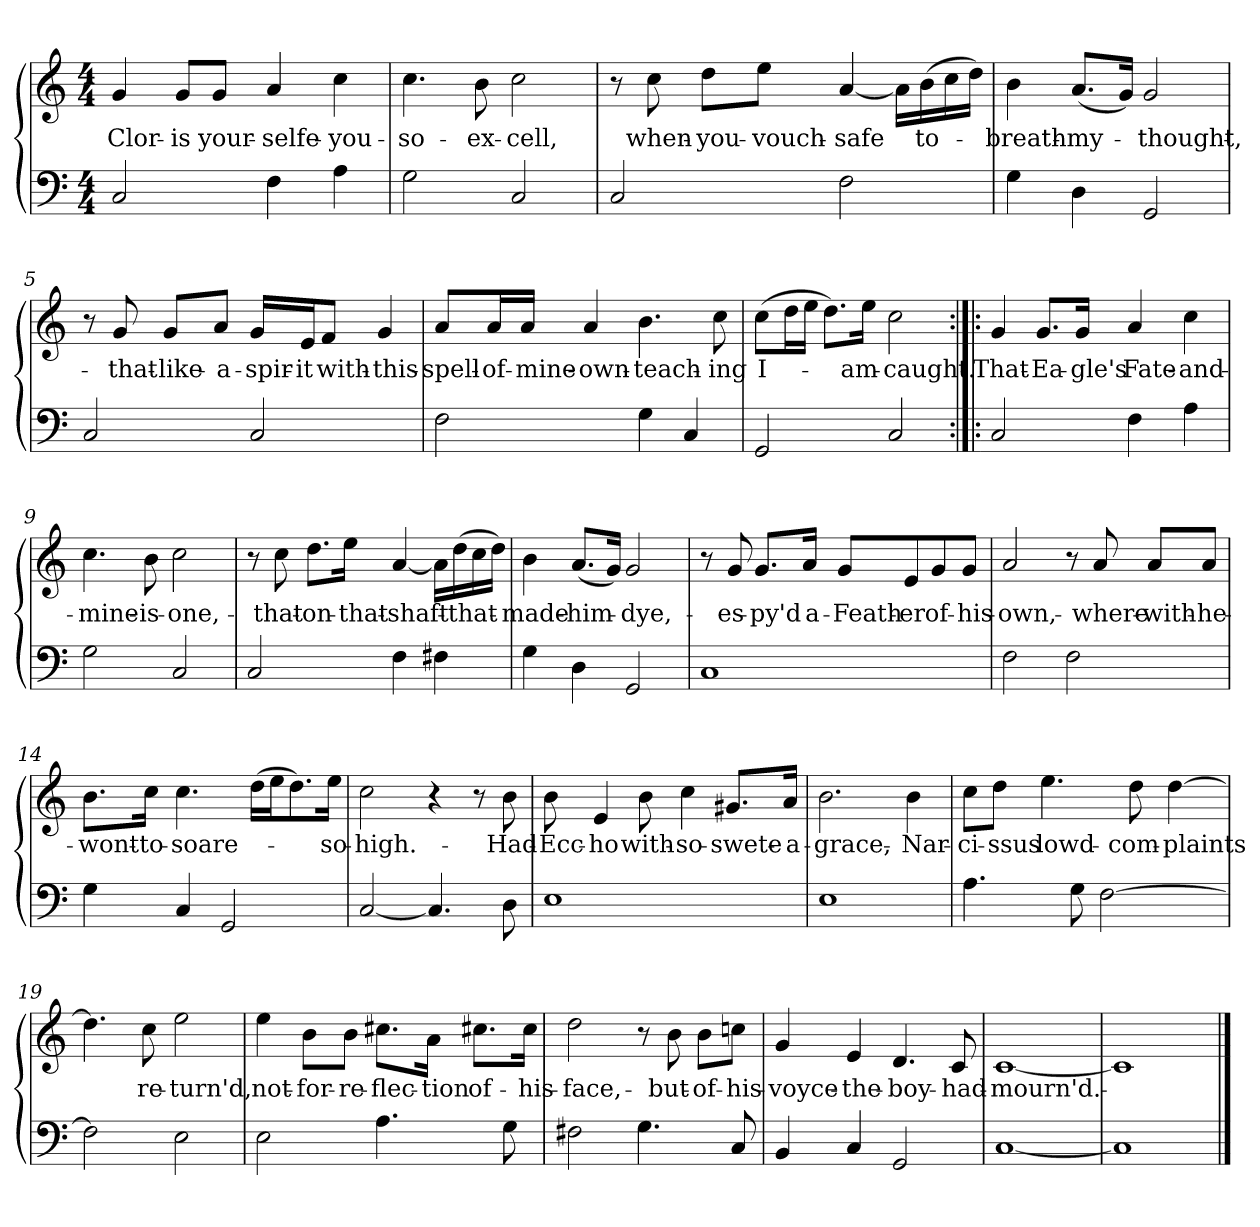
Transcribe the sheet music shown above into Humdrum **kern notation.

**kern	**kern	**text
*part2	*part1	*part1
*staff2	*staff1	*staff1
*clefF4	*clefG2	*
*k[]	*k[]	*
*C:	*C:	*
*M4/4	*M4/4	*
=1	=1	=1
!	!	!LO:LY:i
2C/	4g/	Clor-
!	!	!LO:LY:i
.	8g/L	-is
.	8g/J	your-
4F\	4a/	selfe-
4A\	4cc\	you-
=2	=2	=2
2G\	4.cc\	so-
.	8b\	ex-
2C/	2cc\	-cell,
=3	=3	=3
2C/	8r	.
.	8cc\	when-
.	8dd\L	you-
.	8ee\J	vouch-
2F\	[4a/	-safe
.	16a\LL]	.
.	(16b\	to-
.	16cc\	.
.	16dd\JJ)	.
=4	=4	=4
4G\	4b\	breath-
4D\	(8.a/L	my-
.	16g/Jk)	.
2GG/	2g/	thought,-
!!LO:LB:g=z
=5	=5	=5
2C/	8r	.
.	8g/	that-
.	8g/L	like-
.	8a/J	a-
2C/	16g/LL	spir-
.	16e/J	-it
.	8f/J	with-
.	4g/	this-
=6	=6	=6
2F\	8a/L	spell-
.	16a/L	of-
.	16a/JJ	mine-
.	4a/	own-
4G\	4.b\	teach-
4C/	.	.
.	8cc\	-ing
=7	=7	=7
2GG/	(8cc\L	I-
.	16dd\L	.
.	16ee\JJ	.
.	8.dd\L)	.
.	16ee\Jk	am-
2C/	2cc\	caught.-
=8:|!|:	=8:|!|:	=8:|!|:
2C/	4g/	That-
.	8.g/L	Ea-
.	16g/Jk	-gle's
4F\	4a/	Fate-
4A\	4cc\	and-
!!LO:LB:g=z
=9	=9	=9
2G\	4.cc\	mine-
.	8b\	is-
2C/	2cc\	one,-
=10	=10	=10
2C/	8r	.
.	8cc\	that-
.	8.dd\L	on-
.	16ee\Jk	that-
4F\	[4a/	shaft-
4F#X\	16a\LL]	.
.	(16dd\	that-
.	16cc\	.
.	16dd\JJ)	.
=11	=11	=11
4G\	4b\	made-
4D\	(8.a/L	him-
.	16g/Jk)	.
2GG/	2g/	dye,-
=12	=12	=12
1C/	8r	.
.	8g/	es-
.	8.g/L	-py'd
.	16a/Jk	a-
.	8g/L	Feath-
.	8e/	-er
.	8g/	of-
.	8g/J	his-
!!LO:LB:g=z
=13	=13	=13
2F\	2a/	own,-
2F\	8r	.
.	8a/	where-
.	8a/L	with-
.	8a/J	he-
=14	=14	=14
4G\	8.b\L	wont-
.	16cc\Jk	to-
4C/	4.cc\	soare-
2GG/	.	.
.	(16dd\LL	.
.	16ee\J	.
.	8.dd\)	.
.	16ee\Jk	so-
=15	=15	=15
[2C/	2cc\	high.-
4.C/]	4r	.
.	8r	.
8D\	8b\	Had-
=16	=16	=16
1E\	8b\	Ecc-
.	4e/	-ho
.	8b\	with-
.	4cc\	so-
.	8.g#X/L	swete-
.	16a/Jk	a-
=17	=17	=17
1E\	2.b\	grace,-
!	!	!LO:LY:i
.	4b\	Nar-
!!LO:LB:g=z
=18	=18	=18
!	!	!LO:LY:i
4.A\	8cc\L	-ci-
!	!	!LO:LY:i
.	8dd\J	-ssus
.	4.ee\	lowd-
8G\	.	.
[2F\	.	.
.	8dd\	com-
.	[4dd\	-plaints
=19	=19	=19
2F\]	4.dd\]	.
.	8cc\	re-
2E\	2ee\	-turn'd,
=20	=20	=20
2E\	4ee\	not-
.	8b\L	for-
.	8b\J	re-
4.A\	8.cc#X\L	-flec-
.	16a\Jk	-tion
.	8.cc#X\L	of-
8G\	.	.
.	16cc#\Jk	his-
!!LO:PB:g=z
=21	=21	=21
2F#X\	2dd\	face,-
4.G\	8r	.
.	8b\	but-
.	8b\L	of-
8C/	8ccn\J	his-
=22	=22	=22
4BB/	4g/	voyce-
4C/	4e/	the-
2GG/	4.d/	boy-
.	8c/	had-
=23	=23	=23
[1C/	[1c/	mourn'd.-
=24	=24	=24
1C/]	1c/]	.
==	==	==
*-	*-	*-
